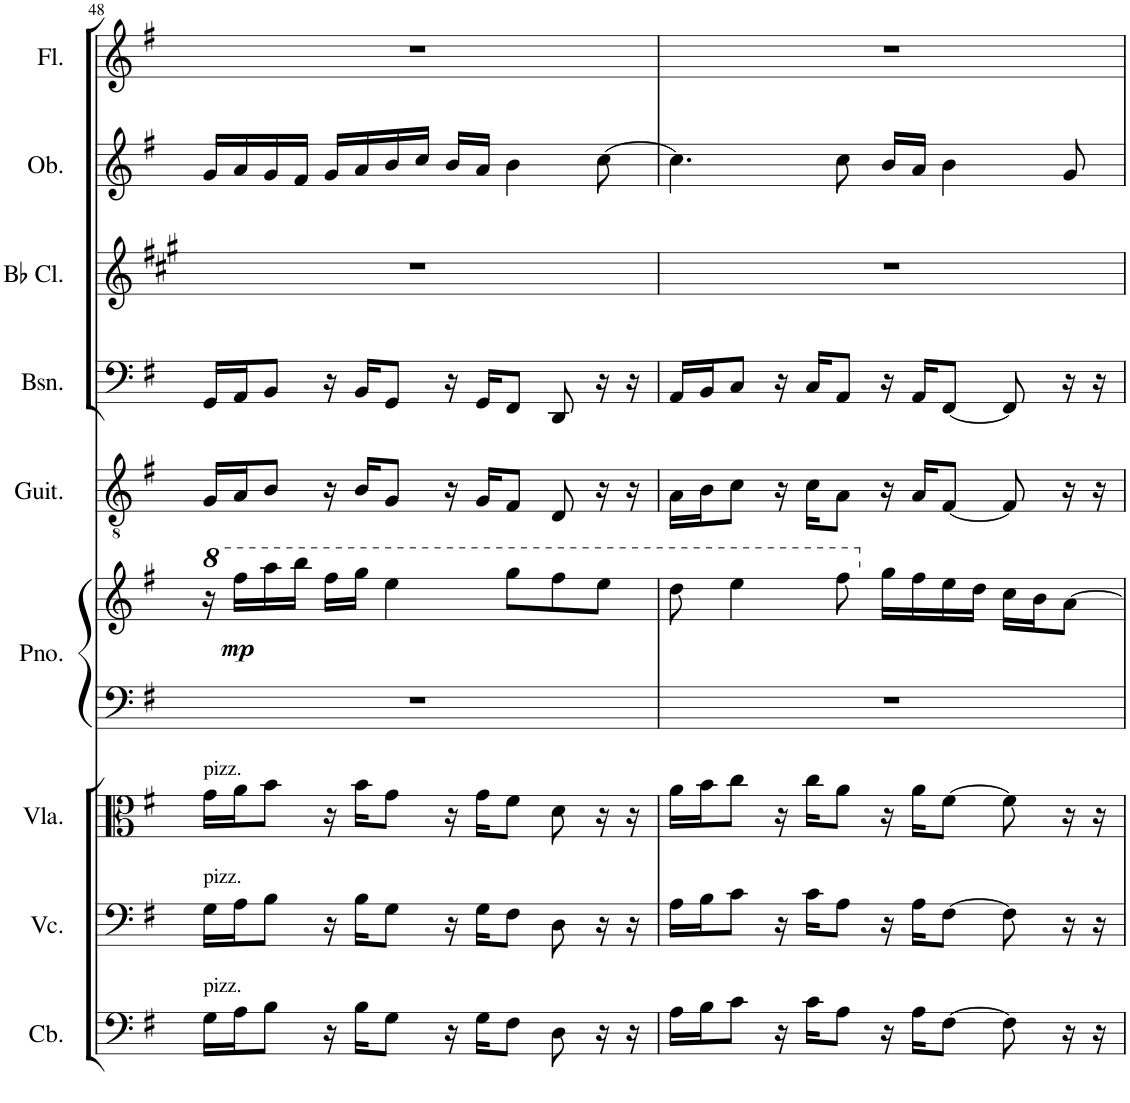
**kern	**kern	**kern	**kern	**kern	**dynam	**kern	**kern	**kern	**kern	**kern
*part9	*part8	*part7	*part6	*part6	*part6	*part5	*part4	*part3	*part2	*part1
*staff10	*staff9	*staff8	*staff7	*staff6	*staff6/7	*staff5	*staff4	*staff3	*staff2	*staff1
*I"Contrabass	*I"Violoncello	*I"Viola	*I"Piano	*	*	*I"Classical Guitar	*I"Bassoon	*I"Bb Clarinet	*I"Oboe	*I"Flute
*I'Cb.	*I'Vc.	*I'Vla.	*I'Pno.	*	*	*I'Guit.	*I'Bsn.	*I'Bb Cl.	*I'Ob.	*I'Fl.
!!LO:PB:g=z
*clefF4	*clefF4	*clefC3	*clefF4	*clefG2	*	*clefGv2	*clefF4	*clefG2	*clefG2	*clefG2
*Trd7c12	*	*	*	*	*	*	*	*Trd1c2	*	*
*k[f#]	*k[f#]	*k[f#]	*k[f#]	*k[f#]	*	*k[f#]	*k[f#]	*k[f#c#g#]	*k[f#]	*k[f#]
*M4/4	*M4/4	*M4/4	*M4/4	*M4/4	*	*M4/4	*M4/4	*M4/4	*M4/4	*M4/4
*	*	*	*	*8va	*	*	*	*	*	*
=48	=48	=48	=48	=48	=48	=48	=48	=48	=48	=48
!	!	!LO:TX:a:t=pizz.	!	!	!	!	!	!	!	!
!	!LO:TX:a:t=pizz.	!	!	!	!	!	!	!	!	!
!LO:TX:a:t=pizz.	!	!	!	!	!	!	!	!	!	!
16G\LL	16G\LL	16g\LL	1r	16r	.	16G/LL	16GG/LL	1r	16g/LL	1r
!	!	!	!	!	!LO:DY:b	!	!	!	!	!
16A\J	16A\J	16a\J	.	16fff#\LL	mp	16A/J	16AA/J	.	16a/	.
8B\J	8B\J	8b\J	.	16aaa\	.	8B/J	8BB/J	.	16g/	.
.	.	.	.	16bbb\JJ	.	.	.	.	16f#/JJ	.
16r	16r	16r	.	16fff#\LL	.	16r	16r	.	16g/LL	.
16B\KL	16B\KL	16b\KL	.	16ggg\JJ	.	16B/KL	16BB/KL	.	16a/	.
8G\J	8G\J	8g\J	.	4eee\	.	8G/J	8GG/J	.	16b/	.
.	.	.	.	.	.	.	.	.	16cc/JJ	.
16r	16r	16r	.	.	.	16r	16r	.	16b/LL	.
16G\KL	16G\KL	16g\KL	.	.	.	16G/KL	16GG/KL	.	16a/JJ	.
8F#\J	8F#\J	8f#\J	.	8ggg\L	.	8F#/J	8FF#/J	.	4b\	.
8D\	8D\	8d\	.	8fff#\	.	8D/	8DD/	.	.	.
16r	16r	16r	.	8eee\J	.	16r	16r	.	[8cc\	.
16r	16r	16r	.	.	.	16r	16r	.	.	.
=49	=49	=49	=49	=49	=49	=49	=49	=49	=49	=49
16A\LL	16A\LL	16a\LL	1r	8ddd\	.	16A\LL	16AA/LL	1r	4.cc\]	1r
16B\J	16B\J	16b\J	.	.	.	16B\J	16BB/J	.	.	.
8c\J	8c\J	8cc\J	.	4eee\	.	8c\J	8C/J	.	.	.
16r	16r	16r	.	.	.	16r	16r	.	.	.
16c\KL	16c\KL	16cc\KL	.	.	.	16c\KL	16C/KL	.	.	.
8A\J	8A\J	8a\J	.	8fff#\	.	8A\J	8AA/J	.	8cc\	.
*	*	*	*	*X8va	*	*	*	*	*	*
16r	16r	16r	.	16gg\LL	.	16r	16r	.	16b/LL	.
16A\KL	16A\KL	16a\KL	.	16ff#\	.	16A/KL	16AA/KL	.	16a/JJ	.
[8F#\J	[8F#\J	[8f#\J	.	16ee\	.	[8F#/J	[8FF#/J	.	4b\	.
.	.	.	.	16dd\JJ	.	.	.	.	.	.
8F#\]	8F#\]	8f#\]	.	16cc\LL	.	8F#/]	8FF#/]	.	.	.
.	.	.	.	16b\J	.	.	.	.	.	.
16r	16r	16r	.	[8a\J	.	16r	16r	.	8g/	.
16r	16r	16r	.	.	.	16r	16r	.	.	.
=	=	=	=	=	=	=	=	=	=	=
*-	*-	*-	*-	*-	*-	*-	*-	*-	*-	*-
